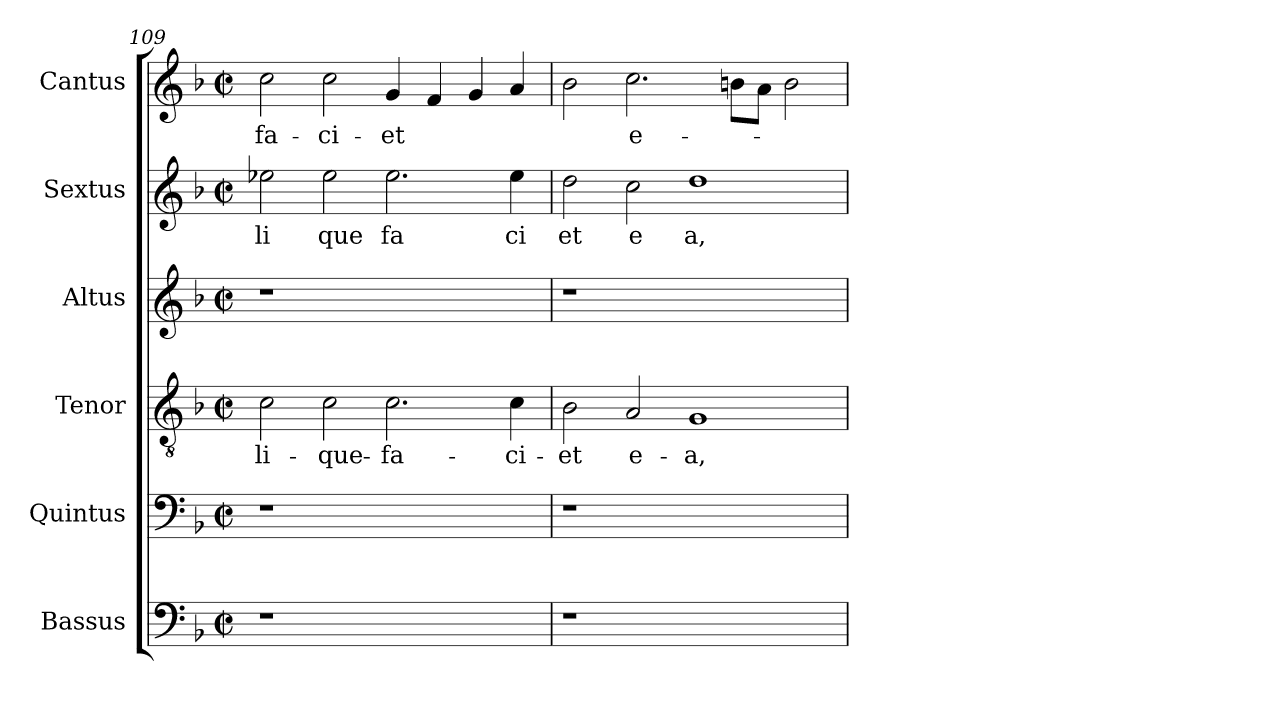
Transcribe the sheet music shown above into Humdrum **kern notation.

**kern	**kern	**kern	**text	**kern	**kern	**text	**kern	**text
*part6	*part5	*part4	*part4	*part3	*part2	*part2	*part1	*part1
*staff6	*staff5	*staff4	*staff4	*staff3	*staff2	*staff2	*staff1	*staff1
*I"Bassus	*I"Quintus	*I"Tenor	*	*I"Altus	*I"Sextus	*	*I"Cantus	*
*I'Bassus	*I'Quintus	*I'Tenor	*	*I'Altus	*I'Sextus	*	*I'Cantus	*
*clefF4	*clefF4	*clefGv2	*	*clefG2	*clefG2	*	*clefG2	*
*k[b-]	*k[b-]	*k[b-]	*	*k[b-]	*k[b-]	*	*k[b-]	*
*F:	*F:	*F:	*	*F:	*F:	*	*F:	*
*M2/2	*M2/2	*M2/2	*	*M2/2	*M2/2	*	*M2/2	*
*met(c|)	*met(c|)	*met(c|)	*	*met(c|)	*met(c|)	*	*met(c|)	*
=109	=109	=109	=109	=109	=109	=109	=109	=109
!	!	!	!LO:LY:b:cj	!	!	!LO:LY:b:cj	!	!LO:LY:b:cj
1r	1r	2c\	li-	1r	2ee-X\	li	2cc\	-fa-
!	!	!	!LO:LY:b:cj	!	!	!LO:LY:b:cj	!	!LO:LY:b:cj
.	.	2c\	-que-	.	2ee-\	que	2cc\	-ci-
!	!	!	!LO:LY:b:cj	!	!	!LO:LY:b:cj	!	!LO:LY:b:cj
1ryy	1ryy	2.c\	-fa-	1ryy	2.ee-\	fa	4g/	-et
.	.	.	.	.	.	.	4f/	.
.	.	.	.	.	.	.	4g/	.
!	!	!	!LO:LY:b:cj	!	!	!LO:LY:b:cj	!	!
.	.	4c\	-ci-	.	4ee-\	ci	4a/	.
=110	=110	=110	=110	=110	=110	=110	=110	=110
!	!	!	!LO:LY:b:cj	!	!	!LO:LY:b:cj	!	!
1r	1r	2B-\	-et	1r	2dd\	et	2b-\	.
!	!	!	!LO:LY:b:cj	!	!	!LO:LY:b:cj	!	!LO:LY:b:cj
.	.	2A/	e-	.	2cc\	e	2.cc\	e-
!	!	!	!LO:LY:b:cj	!	!	!LO:LY:b:cj	!	!
1ryy	1ryy	1G	-a,	1ryy	1dd	a,	.	.
.	.	.	.	.	.	.	8b\L	.
.	.	.	.	.	.	.	8a\J	.
.	.	.	.	.	.	.	2b\	.
=	=	=	=	=	=	=	=	=
*-	*-	*-	*-	*-	*-	*-	*-	*-
